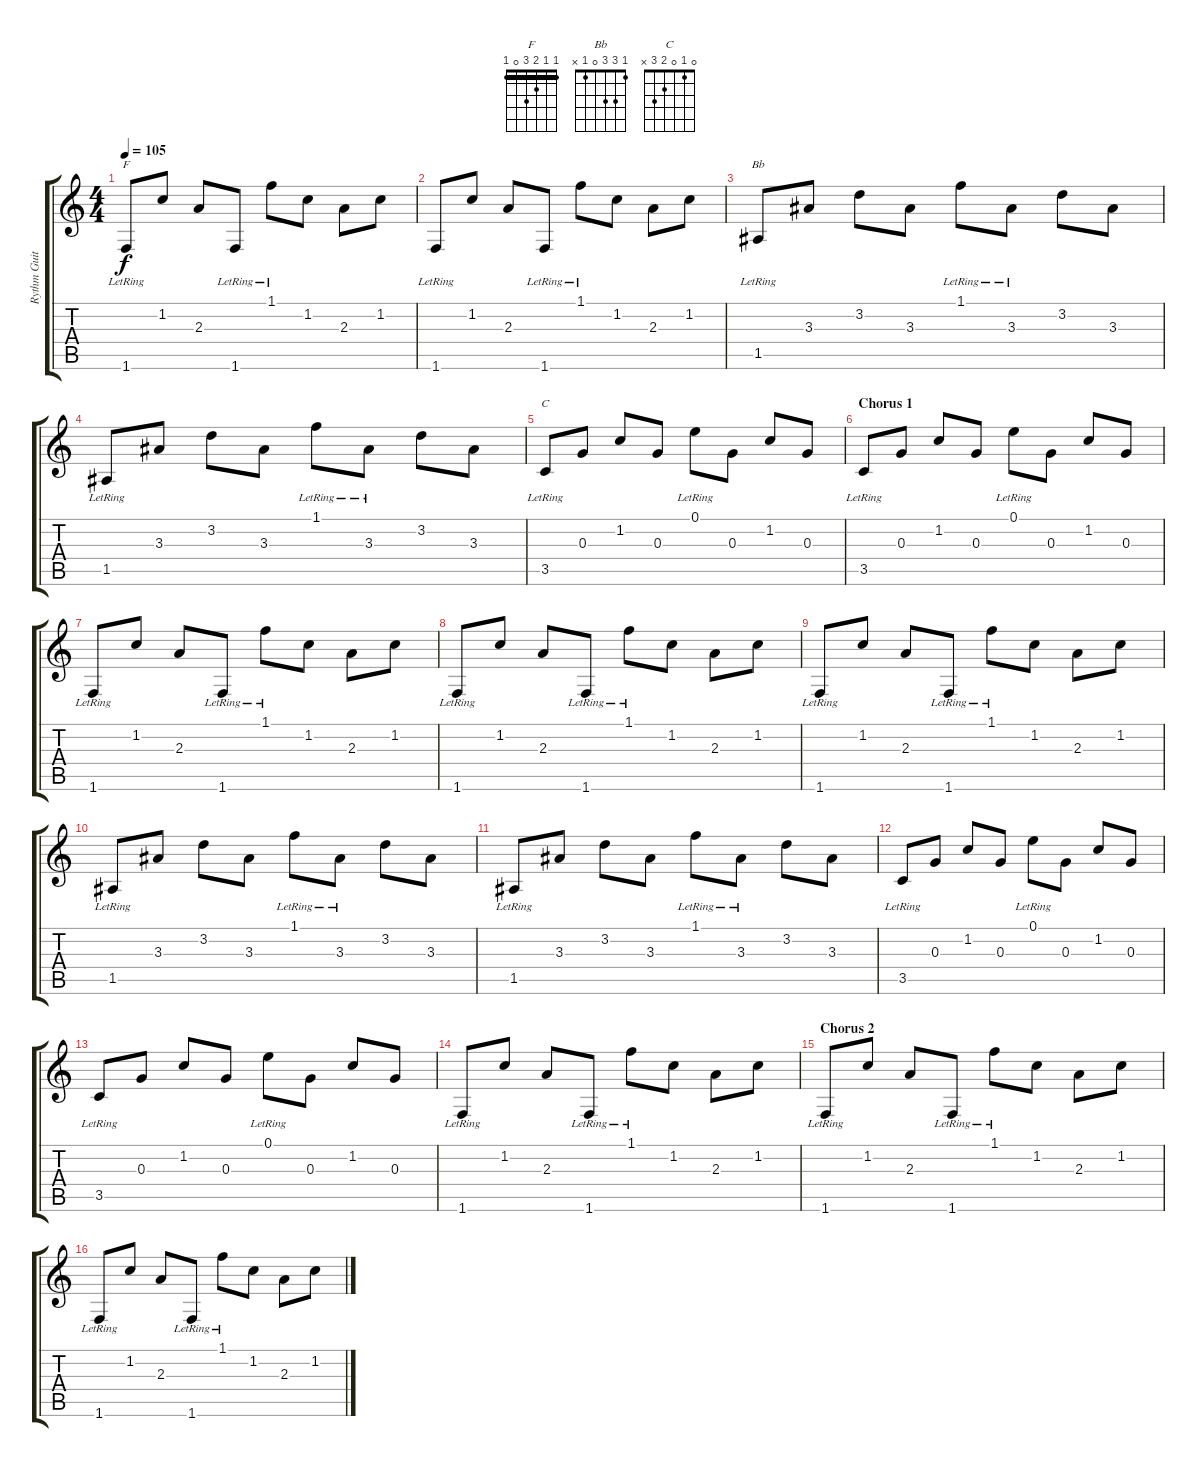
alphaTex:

\track ("Rythm Guitar" "Rythm Guit") {instrument acousticguitarsteel}
\staff {score tabs}
\tuning (E4 B3 G3 D3 A2 E2) {hide}
\chord ("F" 1 1 2 3 0 1) {barre 1}
\chord ("Bb" 1 3 3 0 1 x)
\chord ("C" 0 1 0 2 3 x)
\ts (4 4)
\tempo 105
\clef g2
\ks c
1.6{lr}.8{ch "F" dy f} 1.2.8 2.3.8 1.6{lr}.8 1.1{lr}.8 1.2.8 2.3.8 1.2.8 |
1.6{lr}.8 1.2.8 2.3.8 1.6{lr}.8 1.1{lr}.8 1.2.8 2.3.8 1.2.8 |
1.5{lr}.8{ch "Bb"} 3.3.8 3.2.8 3.3.8 1.1{lr}.8 3.3{lr}.8 3.2.8 3.3.8 |
1.5{lr}.8 3.3.8 3.2.8 3.3.8 1.1{lr}.8 3.3{lr}.8 3.2.8 3.3.8 |
3.5{lr}.8{ch "C"} 0.3.8 1.2.8 0.3.8 0.1{lr}.8 0.3.8 1.2.8 0.3.8 |
\section ("" "Chorus 1")
3.5{lr}.8 0.3.8 1.2.8 0.3.8 0.1{lr}.8 0.3.8 1.2.8 0.3.8 |
1.6{lr}.8 1.2.8 2.3.8 1.6{lr}.8 1.1{lr}.8 1.2.8 2.3.8 1.2.8 |
1.6{lr}.8 1.2.8 2.3.8 1.6{lr}.8 1.1{lr}.8 1.2.8 2.3.8 1.2.8 |
1.6{lr}.8 1.2.8 2.3.8 1.6{lr}.8 1.1{lr}.8 1.2.8 2.3.8 1.2.8 |
1.5{lr}.8 3.3.8 3.2.8 3.3.8 1.1{lr}.8 3.3{lr}.8 3.2.8 3.3.8 |
1.5{lr}.8 3.3.8 3.2.8 3.3.8 1.1{lr}.8 3.3{lr}.8 3.2.8 3.3.8 |
3.5{lr}.8 0.3.8 1.2.8 0.3.8 0.1{lr}.8 0.3.8 1.2.8 0.3.8 |
3.5{lr}.8 0.3.8 1.2.8 0.3.8 0.1{lr}.8 0.3.8 1.2.8 0.3.8 |
1.6{lr}.8 1.2.8 2.3.8 1.6{lr}.8 1.1{lr}.8 1.2.8 2.3.8 1.2.8 |
\section ("" "Chorus 2")
1.6{lr}.8 1.2.8 2.3.8 1.6{lr}.8 1.1{lr}.8 1.2.8 2.3.8 1.2.8 |
1.6{lr}.8 1.2.8 2.3.8 1.6{lr}.8 1.1{lr}.8 1.2.8 2.3.8 1.2.8
